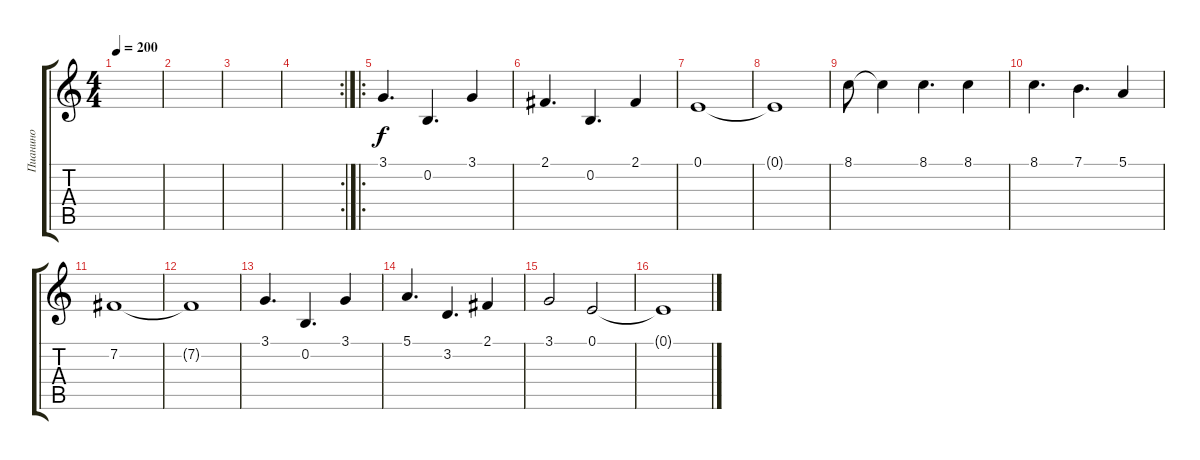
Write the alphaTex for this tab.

\track ("Пианино" "Пианино") {instrument brightacousticpiano}
\staff {score tabs}
\tuning (E4 B3 G3 D3 A2 E2) {hide}
\ts (4 4)
\tempo 200
\clef g2
\ks c
|
|
|
\rc 2
|
\ro
3.1.4{d} 0.2.4{d} 3.1.4 |
2.1.4{d} 0.2.4{d} 2.1.4 |
0.1.1 |
0.1{t}.1 |
8.1.8 8.1{t}.4 8.1.4{d} 8.1.4 |
8.1.4{d} 7.1.4{d} 5.1.4 |
7.2.1 |
7.2{t}.1 |
3.1.4{d} 0.2.4{d} 3.1.4 |
5.1.4{d} 3.2.4{d} 2.1.4 |
3.1.2 0.1.2 |
0.1{t}.1
